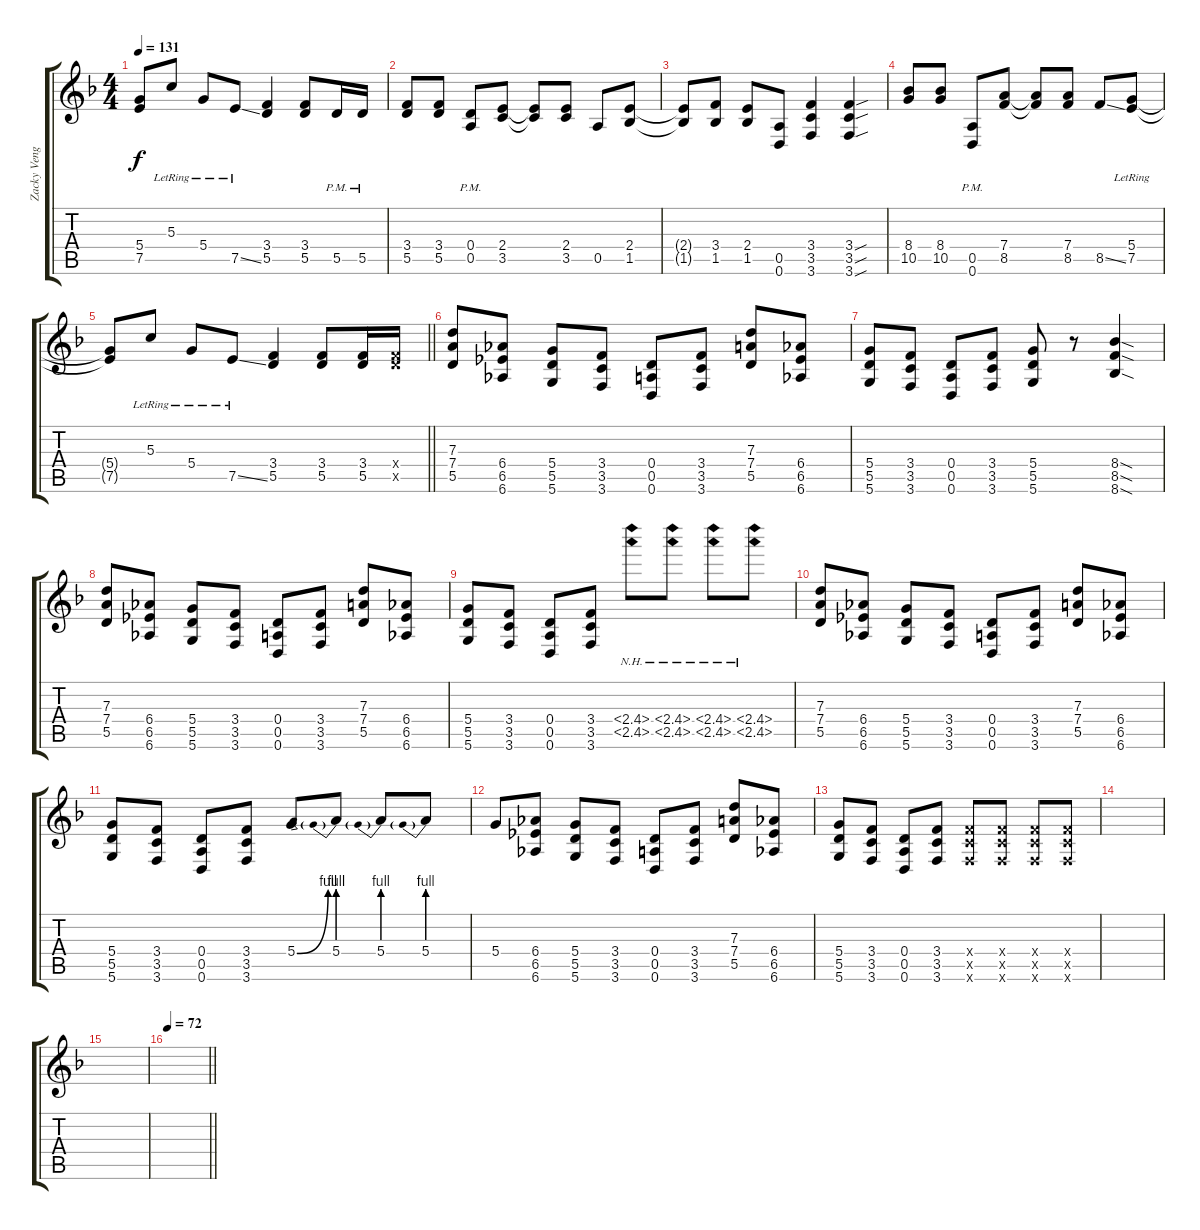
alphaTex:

\track ("Zacky Vengeance" "Zacky Veng") {instrument distortionguitar}
\staff {score tabs}
\tuning (E4 B3 G3 D3 A2 D2) {hide}
\ts (4 4)
\tempo 131
\clef g2
\ks f
(5.4{t} 7.5{t}).8{dy f} 5.3{lr}.8 5.4{lr}.8 7.5{ss lr}.8 (3.4 5.5).4 (3.4 5.5).8 5.5{pm}.16 5.5{pm}.16 |
(3.4 5.5).8 (3.4 5.5).8 (0.4{pm} 0.5{pm}).8 (2.4 3.5).8 (2.4{t} 3.5{t}).8 (2.4 3.5).8 0.5.8 (2.4 1.5).8 |
(2.4{t} 1.5{t}).8 (3.4 1.5).8 (2.4 1.5).8 (0.5 0.6).8 (3.4 3.5 3.6).4 (3.4{sou} 3.5{sou} 3.6{sou}).4 |
(8.4 10.5).8 (8.4 10.5).8 (0.5{pm} 0.6{pm}).8 (7.4 8.5).8 (7.4{t} 8.5{t}).8 (7.4 8.5).8 8.5{ss}.8 (5.4{lr} 7.5{lr}).8 |
\barLineRight lightlight
(5.4{t} 7.5{t}).8 5.3{lr}.8 5.4{lr}.8 7.5{ss lr}.8 (3.4 5.5).4 (3.4 5.5).8 (3.4 5.5).16 (3.4{x} 5.5{x}).16 |
(7.3 7.4 5.5).8 (6.4 6.5 6.6).8 (5.4 5.5 5.6).8 (3.4 3.5 3.6).8 (0.4 0.5 0.6).8 (3.4 3.5 3.6).8 (7.3 7.4 5.5).8 (6.4 6.5 6.6).8 |
(5.4 5.5 5.6).8 (3.4 3.5 3.6).8 (0.4 0.5 0.6).8 (3.4 3.5 3.6).8 (5.4 5.5 5.6).8 r.8 (8.4{sod} 8.5{sod} 8.6{sod}).4 |
(7.3 7.4 5.5).8 (6.4 6.5 6.6).8 (5.4 5.5 5.6).8 (3.4 3.5 3.6).8 (0.4 0.5 0.6).8 (3.4 3.5 3.6).8 (7.3 7.4 5.5).8 (6.4 6.5 6.6).8 |
(5.4 5.5 5.6).8 (3.4 3.5 3.6).8 (0.4 0.5 0.6).8 (3.4 3.5 3.6).8 (2.4{nh} 2.5{nh}).8 (2.4{nh} 2.5{nh}).8 (2.4{nh} 2.5{nh}).8 (2.4{nh} 2.5{nh}).8 |
(7.3 7.4 5.5).8 (6.4 6.5 6.6).8 (5.4 5.5 5.6).8 (3.4 3.5 3.6).8 (0.4 0.5 0.6).8 (3.4 3.5 3.6).8 (7.3 7.4 5.5).8 (6.4 6.5 6.6).8 |
(5.4 5.5 5.6).8 (3.4 3.5 3.6).8 (0.4 0.5 0.6).8 (3.4 3.5 3.6).8 5.4{be (bend 0 0 60 4)}.8 5.4{be (prebend 0 4 60 4)}.8 5.4{be (prebend 0 4 60 4)}.8 5.4{be (prebend 0 4 60 4)}.8 |
5.4.8 (6.4 6.5 6.6).8 (5.4 5.5 5.6).8 (3.4 3.5 3.6).8 (0.4 0.5 0.6).8 (3.4 3.5 3.6).8 (7.3 7.4 5.5).8 (6.4 6.5 6.6).8 |
(5.4 5.5 5.6).8 (3.4 3.5 3.6).8 (0.4 0.5 0.6).8 (3.4 3.5 3.6).8 (3.4{x} 3.5{x} 3.6{x}).8 (3.4{x} 3.5{x} 3.6{x}).8 (3.4{x} 3.5{x} 3.6{x}).8 (3.4{x} 3.5{x} 3.6{x}).8 |
|
|
\tempo 72
\barLineRight lightlight
